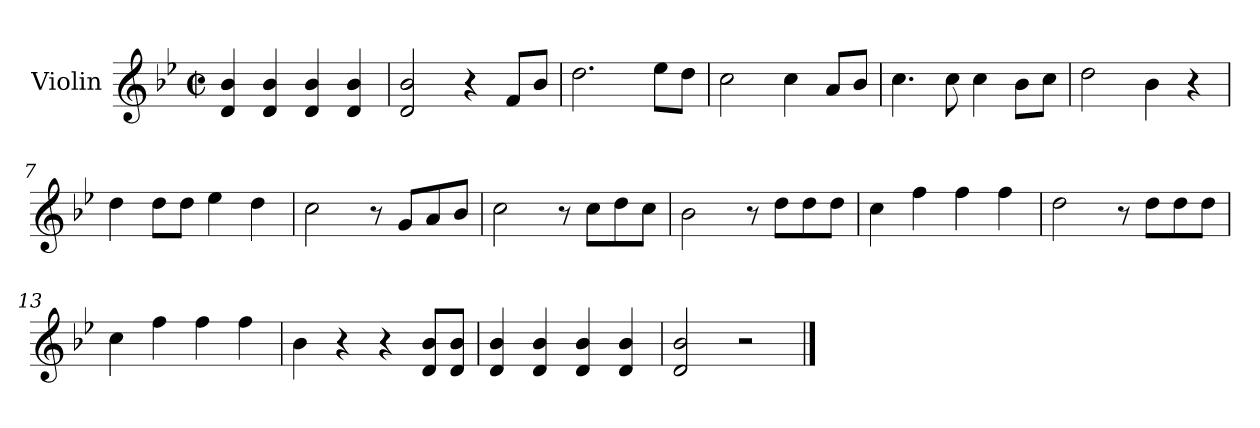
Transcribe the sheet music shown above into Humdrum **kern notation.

**kern
*part1
*staff1
*I"Violin
*I'Vln.
*clefG2
*k[b-e-]
*M2/2
*met(c|)
=1
4d/ 4b-/
4d/ 4b-/
4d/ 4b-/
4d/ 4b-/
=2
2d/ 2b-/
4r
8f/L
8b-/J
=3
2.dd\
8ee-\L
8dd\J
=4
2cc\
4cc\
8a/L
8b-/J
=5
4.cc\
8cc\
4cc\
8b-\L
8cc\J
=6
2dd\
4b-\
4r
!!LO:LB:g=z
=7
4dd\
8dd\L
8dd\J
4ee-\
4dd\
=8
2cc\
8r
8g/L
8a/
8b-/J
=9
2cc\
8r
8cc\L
8dd\
8cc\J
=10
2b-\
8r
8dd\L
8dd\
8dd\J
=11
4cc\
4ff\
4ff\
4ff\
=12
2dd\
8r
8dd\L
8dd\
8dd\J
!!LO:LB:g=z
=13
4cc\
4ff\
4ff\
4ff\
=14
4b-\
4r
4r
8d/ 8b-/L
8d/ 8b-/J
=15
4d/ 4b-/
4d/ 4b-/
4d/ 4b-/
4d/ 4b-/
=16
2d/ 2b-/
2r
==
*-
